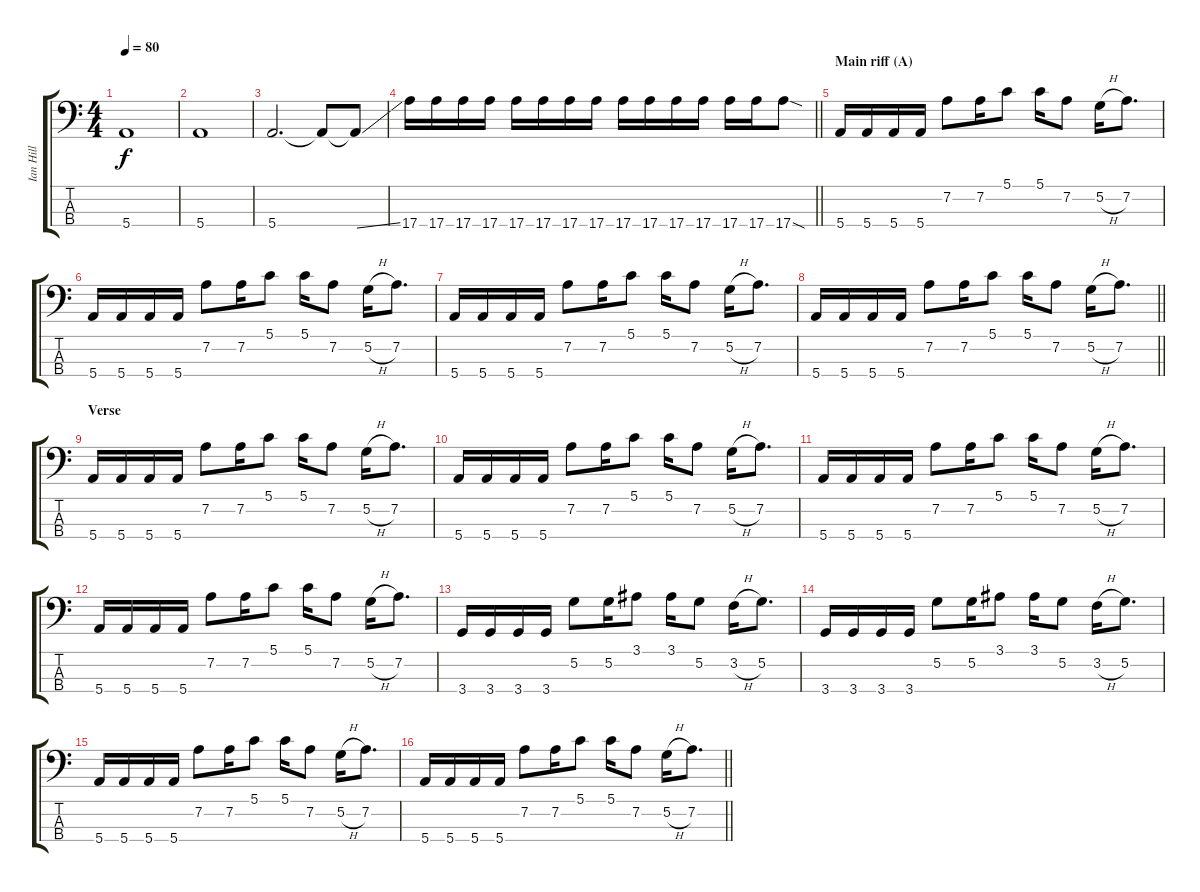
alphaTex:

\track ("Ian Hill" "Ian Hill") {instrument electricbassfinger}
\staff {score tabs}
\tuning (G2 D2 A1 E1) {hide}
\ts (4 4)
\tempo 80
\clef f4
\ks c
5.4.1{dy f instrument electricbassfinger} |
5.4.1 |
5.4.2{d} 5.4{t}.8 5.4{ss t}.8 |
\barLineRight lightlight
17.4.16 17.4.16 17.4.16 17.4.16 17.4.16 17.4.16 17.4.16 17.4.16 17.4.16 17.4.16 17.4.16 17.4.16 17.4.16 17.4.16 17.4{sod}.8 |
\section ("" "Main riff (A)")
5.4.16 5.4.16 5.4.16 5.4.16 7.2.8 7.2.16 5.1.8 5.1.16 7.2.8 5.2{h}.16 7.2.8{d} |
5.4.16 5.4.16 5.4.16 5.4.16 7.2.8 7.2.16 5.1.8 5.1.16 7.2.8 5.2{h}.16 7.2.8{d} |
5.4.16 5.4.16 5.4.16 5.4.16 7.2.8 7.2.16 5.1.8 5.1.16 7.2.8 5.2{h}.16 7.2.8{d} |
\barLineRight lightlight
5.4.16 5.4.16 5.4.16 5.4.16 7.2.8 7.2.16 5.1.8 5.1.16 7.2.8 5.2{h}.16 7.2.8{d} |
\section ("" "Verse")
5.4.16 5.4.16 5.4.16 5.4.16 7.2.8 7.2.16 5.1.8 5.1.16 7.2.8 5.2{h}.16 7.2.8{d} |
5.4.16 5.4.16 5.4.16 5.4.16 7.2.8 7.2.16 5.1.8 5.1.16 7.2.8 5.2{h}.16 7.2.8{d} |
5.4.16 5.4.16 5.4.16 5.4.16 7.2.8 7.2.16 5.1.8 5.1.16 7.2.8 5.2{h}.16 7.2.8{d} |
5.4.16 5.4.16 5.4.16 5.4.16 7.2.8 7.2.16 5.1.8 5.1.16 7.2.8 5.2{h}.16 7.2.8{d} |
3.4.16 3.4.16 3.4.16 3.4.16 5.2.8 5.2.16 3.1.8 3.1.16 5.2.8 3.2{h}.16 5.2.8{d} |
3.4.16 3.4.16 3.4.16 3.4.16 5.2.8 5.2.16 3.1.8 3.1.16 5.2.8 3.2{h}.16 5.2.8{d} |
5.4.16 5.4.16 5.4.16 5.4.16 7.2.8 7.2.16 5.1.8 5.1.16 7.2.8 5.2{h}.16 7.2.8{d} |
\barLineRight lightlight
5.4.16 5.4.16 5.4.16 5.4.16 7.2.8 7.2.16 5.1.8 5.1.16 7.2.8 5.2{h}.16 7.2.8{d}
